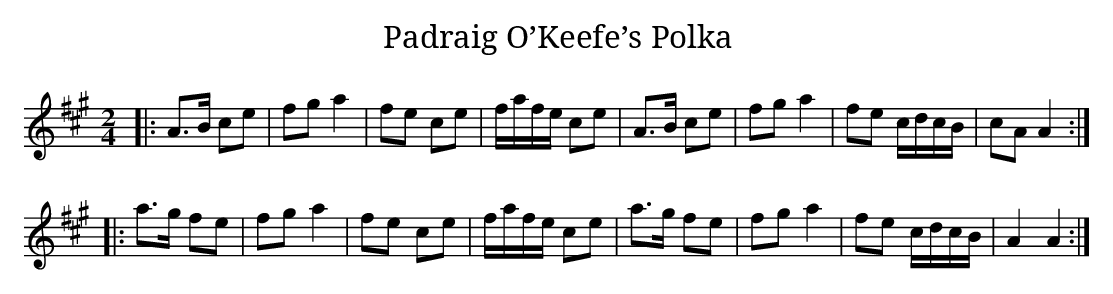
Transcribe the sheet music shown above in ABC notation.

X:1
T:Padraig O’Keefe’s Polka
M:2/4
L:1/8
K:A
|:A>B ce|fg a2|fe ce|f/a/f/e/ ce|A>B ce|fg a2|fe c/d/c/B/|cAA2:|
|:a>g fe|fg a2|fe ce|f/a/f/e/ ce|a>g fe|fg a2|fe c/d/c/B/|A2A2 :|
